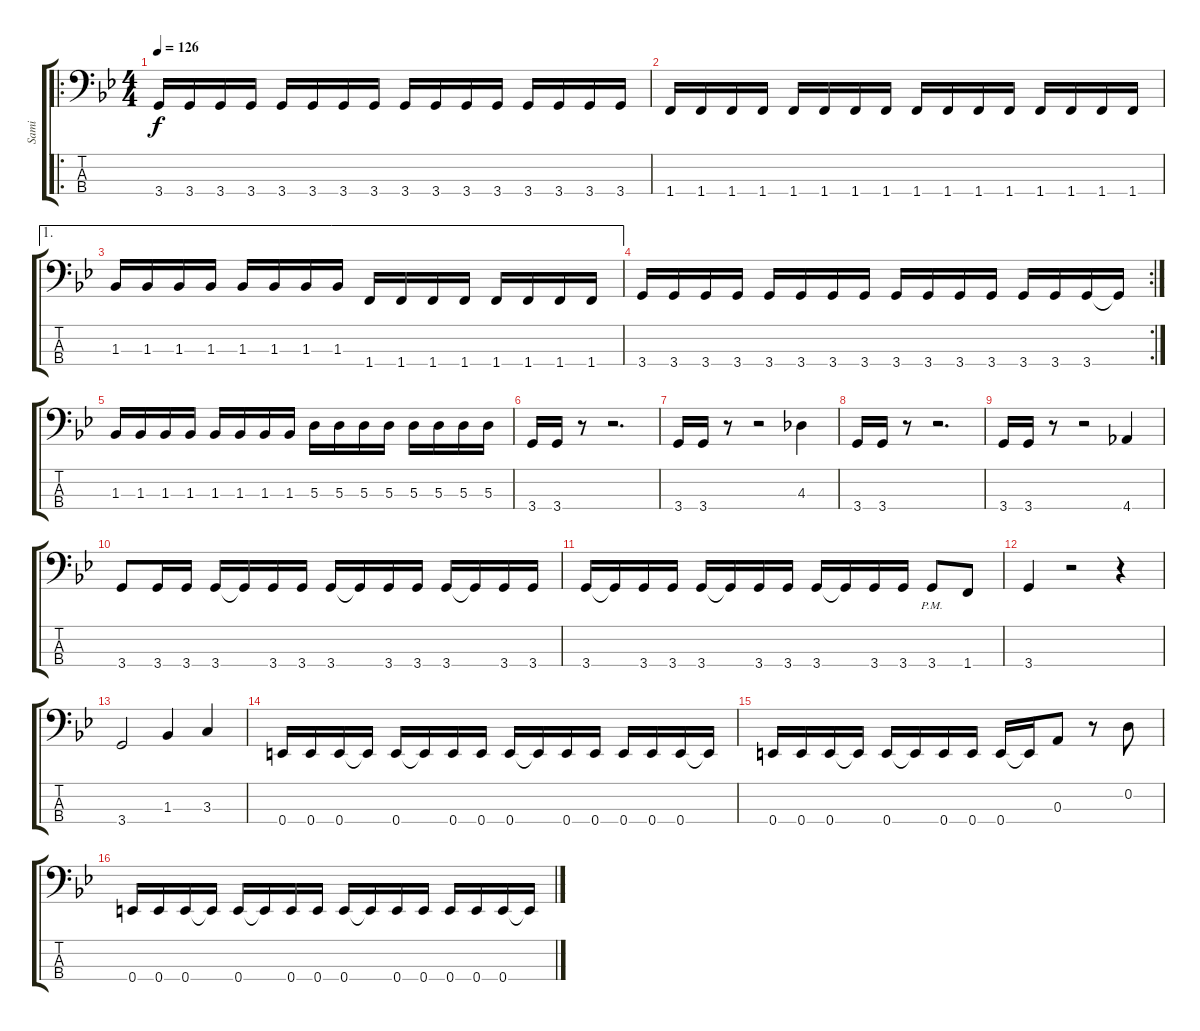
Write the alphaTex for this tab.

\track ("Sami" "Sami") {instrument electricbassfinger}
\staff {score tabs}
\tuning (G2 D2 A1 E1) {hide}
\ro
\ts (4 4)
\tempo 126
\clef f4
\ks gminor
3.4.16{dy f} 3.4.16 3.4.16 3.4.16 3.4.16 3.4.16 3.4.16 3.4.16 3.4.16 3.4.16 3.4.16 3.4.16 3.4.16 3.4.16 3.4.16 3.4.16 |
1.4.16 1.4.16 1.4.16 1.4.16 1.4.16 1.4.16 1.4.16 1.4.16 1.4.16 1.4.16 1.4.16 1.4.16 1.4.16 1.4.16 1.4.16 1.4.16 |
\ae 1
1.3.16 1.3.16 1.3.16 1.3.16 1.3.16 1.3.16 1.3.16 1.3.16 1.4.16 1.4.16 1.4.16 1.4.16 1.4.16 1.4.16 1.4.16 1.4.16 |
\rc 2
3.4.16 3.4.16 3.4.16 3.4.16 3.4.16 3.4.16 3.4.16 3.4.16 3.4.16 3.4.16 3.4.16 3.4.16 3.4.16 3.4.16 3.4.16 3.4{t}.16 |
1.3.16 1.3.16 1.3.16 1.3.16 1.3.16 1.3.16 1.3.16 1.3.16 5.3.16 5.3.16 5.3.16 5.3.16 5.3.16 5.3.16 5.3.16 5.3.16 |
3.4.16 3.4.16 r.8 r.2{d} |
3.4.16 3.4.16 r.8 r.2 4.3.4 |
3.4.16 3.4.16 r.8 r.2{d} |
3.4.16 3.4.16 r.8 r.2 4.4.4 |
3.4.8 3.4.16 3.4.16 3.4.16 3.4{t}.16 3.4.16 3.4.16 3.4.16 3.4{t}.16 3.4.16 3.4.16 3.4.16 3.4{t}.16 3.4.16 3.4.16 |
3.4.16 3.4{t}.16 3.4.16 3.4.16 3.4.16 3.4{t}.16 3.4.16 3.4.16 3.4.16 3.4{t}.16 3.4.16 3.4.16 3.4{pm}.8 1.4.8 |
3.4.4 r.2 r.4 |
3.4.2 1.3.4 3.3.4 |
0.4.16 0.4.16 0.4.16 0.4{t}.16 0.4.16 0.4{t}.16 0.4.16 0.4.16 0.4.16 0.4{t}.16 0.4.16 0.4.16 0.4.16 0.4.16 0.4.16 0.4{t}.16 |
0.4.16 0.4.16 0.4.16 0.4{t}.16 0.4.16 0.4{t}.16 0.4.16 0.4.16 0.4.16 0.4{t}.16 0.3.8 r.8 0.2.8 |
0.4.16 0.4.16 0.4.16 0.4{t}.16 0.4.16 0.4{t}.16 0.4.16 0.4.16 0.4.16 0.4{t}.16 0.4.16 0.4.16 0.4.16 0.4.16 0.4.16 0.4{t}.16
